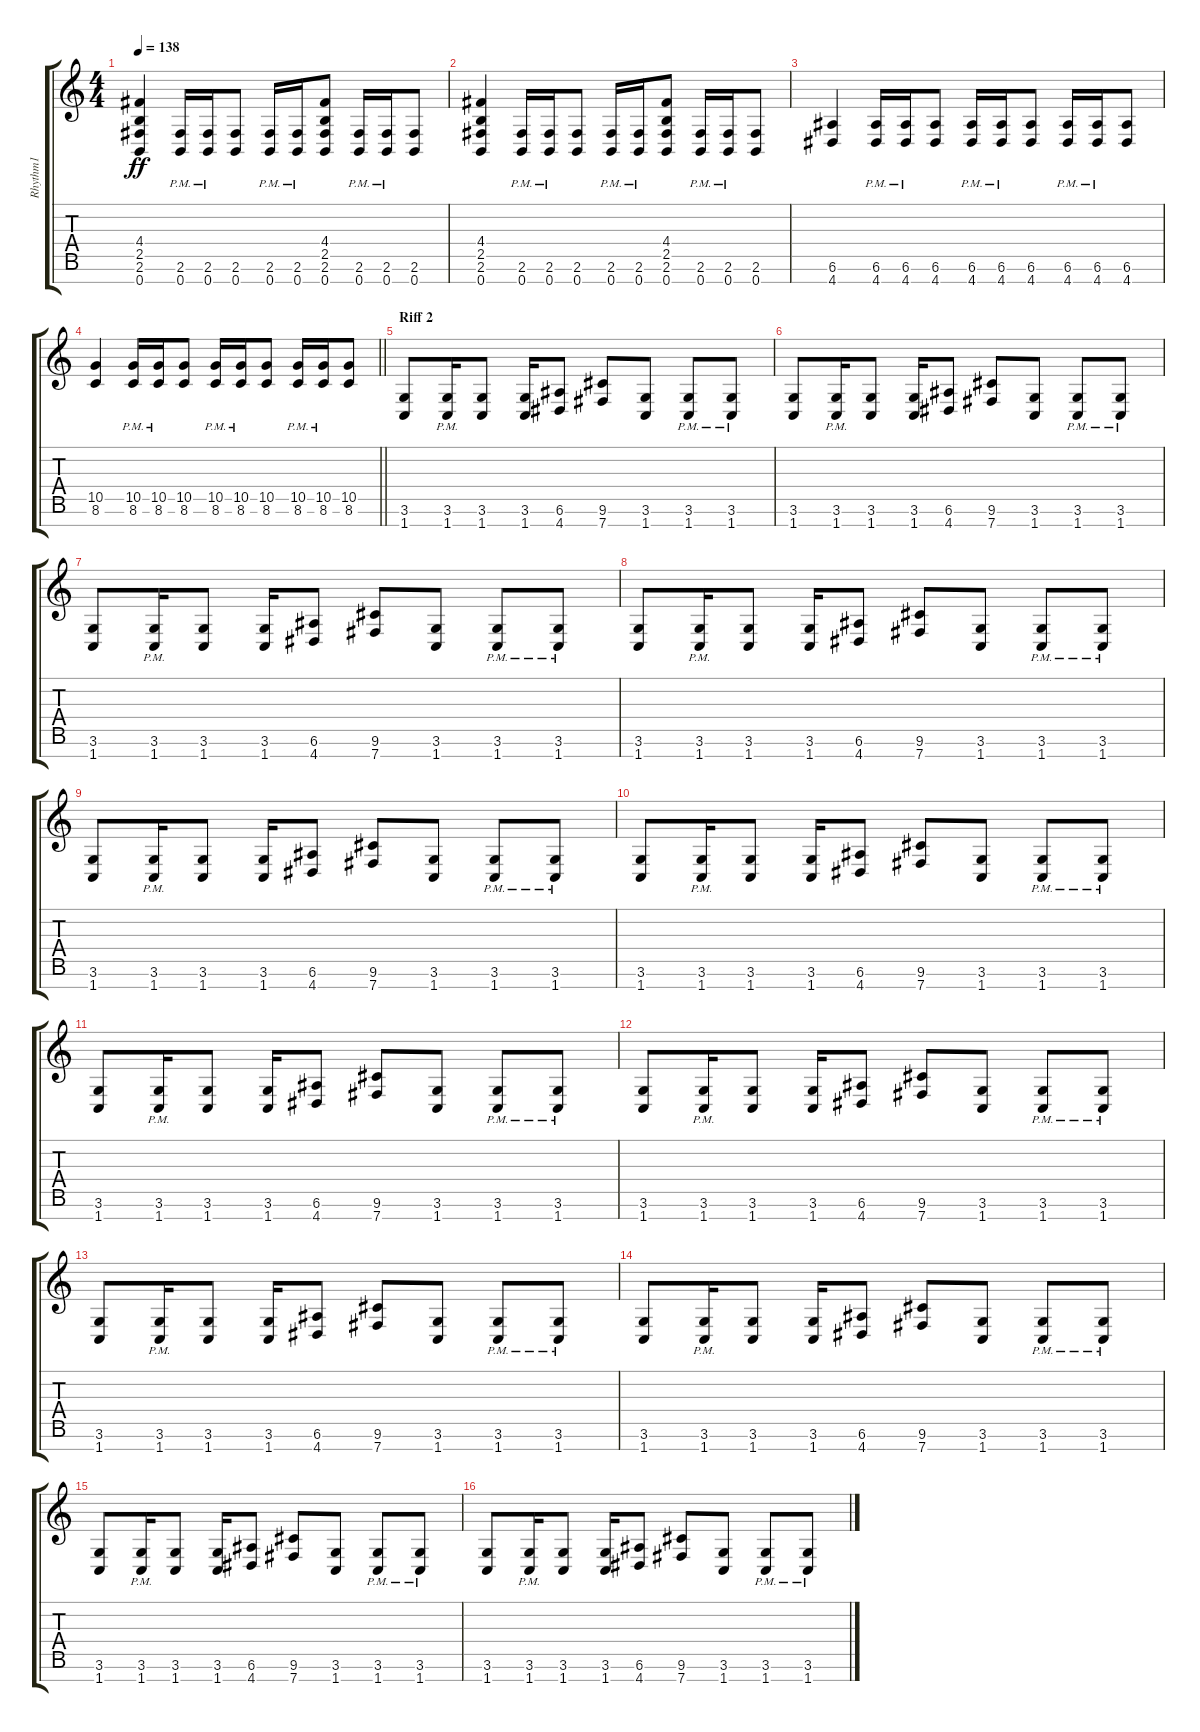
\track ("Rhythm1" "Rhythm1") {instrument distortionguitar}
\staff {score tabs}
\tuning (E4 B3 G3 D3 A2 E2 B1) {hide}
\ts (4 4)
\tempo 138
\clef g2
\ks c
(4.4 2.5 2.6 0.7).4{dy ff} (2.6{pm} 0.7{pm}).16 (2.6{pm} 0.7{pm}).16 (2.6 0.7).8 (2.6{pm} 0.7{pm}).16 (2.6{pm} 0.7{pm}).16 (4.4 2.5 2.6 0.7).8 (2.6{pm} 0.7{pm}).16 (2.6{pm} 0.7{pm}).16 (2.6 0.7).8 |
(4.4 2.5 2.6 0.7).4 (2.6{pm} 0.7{pm}).16 (2.6{pm} 0.7{pm}).16 (2.6 0.7).8 (2.6{pm} 0.7{pm}).16 (2.6{pm} 0.7{pm}).16 (4.4 2.5 2.6 0.7).8 (2.6{pm} 0.7{pm}).16 (2.6{pm} 0.7{pm}).16 (2.6 0.7).8 |
(6.6 4.7).4 (6.6{pm} 4.7{pm}).16 (6.6{pm} 4.7{pm}).16 (6.6 4.7).8 (6.6{pm} 4.7{pm}).16 (6.6{pm} 4.7{pm}).16 (6.6 4.7).8 (6.6{pm} 4.7{pm}).16 (6.6{pm} 4.7{pm}).16 (6.6 4.7).8 |
\barLineRight lightlight
(10.5 8.6).4 (10.5{pm} 8.6{pm}).16 (10.5{pm} 8.6{pm}).16 (10.5 8.6).8 (10.5{pm} 8.6{pm}).16 (10.5{pm} 8.6{pm}).16 (10.5 8.6).8 (10.5{pm} 8.6{pm}).16 (10.5{pm} 8.6{pm}).16 (10.5 8.6).8 |
\section ("" "Riff 2")
(3.6 1.7).8 (3.6{pm} 1.7{pm}).16 (3.6 1.7).8 (3.6 1.7).16 (6.6 4.7).8 (9.6 7.7).8 (3.6 1.7).8 (3.6{pm} 1.7{pm}).8 (3.6{pm} 1.7{pm}).8 |
(3.6 1.7).8 (3.6{pm} 1.7{pm}).16 (3.6 1.7).8 (3.6 1.7).16 (6.6 4.7).8 (9.6 7.7).8 (3.6 1.7).8 (3.6{pm} 1.7{pm}).8 (3.6{pm} 1.7{pm}).8 |
(3.6 1.7).8 (3.6{pm} 1.7{pm}).16 (3.6 1.7).8 (3.6 1.7).16 (6.6 4.7).8 (9.6 7.7).8 (3.6 1.7).8 (3.6{pm} 1.7{pm}).8 (3.6{pm} 1.7{pm}).8 |
(3.6 1.7).8 (3.6{pm} 1.7{pm}).16 (3.6 1.7).8 (3.6 1.7).16 (6.6 4.7).8 (9.6 7.7).8 (3.6 1.7).8 (3.6{pm} 1.7{pm}).8 (3.6{pm} 1.7{pm}).8 |
(3.6 1.7).8 (3.6{pm} 1.7{pm}).16 (3.6 1.7).8 (3.6 1.7).16 (6.6 4.7).8 (9.6 7.7).8 (3.6 1.7).8 (3.6{pm} 1.7{pm}).8 (3.6{pm} 1.7{pm}).8 |
(3.6 1.7).8 (3.6{pm} 1.7{pm}).16 (3.6 1.7).8 (3.6 1.7).16 (6.6 4.7).8 (9.6 7.7).8 (3.6 1.7).8 (3.6{pm} 1.7{pm}).8 (3.6{pm} 1.7{pm}).8 |
(3.6 1.7).8 (3.6{pm} 1.7{pm}).16 (3.6 1.7).8 (3.6 1.7).16 (6.6 4.7).8 (9.6 7.7).8 (3.6 1.7).8 (3.6{pm} 1.7{pm}).8 (3.6{pm} 1.7{pm}).8 |
(3.6 1.7).8 (3.6{pm} 1.7{pm}).16 (3.6 1.7).8 (3.6 1.7).16 (6.6 4.7).8 (9.6 7.7).8 (3.6 1.7).8 (3.6{pm} 1.7{pm}).8 (3.6{pm} 1.7{pm}).8 |
(3.6 1.7).8 (3.6{pm} 1.7{pm}).16 (3.6 1.7).8 (3.6 1.7).16 (6.6 4.7).8 (9.6 7.7).8 (3.6 1.7).8 (3.6{pm} 1.7{pm}).8 (3.6{pm} 1.7{pm}).8 |
(3.6 1.7).8 (3.6{pm} 1.7{pm}).16 (3.6 1.7).8 (3.6 1.7).16 (6.6 4.7).8 (9.6 7.7).8 (3.6 1.7).8 (3.6{pm} 1.7{pm}).8 (3.6{pm} 1.7{pm}).8 |
(3.6 1.7).8 (3.6{pm} 1.7{pm}).16 (3.6 1.7).8 (3.6 1.7).16 (6.6 4.7).8 (9.6 7.7).8 (3.6 1.7).8 (3.6{pm} 1.7{pm}).8 (3.6{pm} 1.7{pm}).8 |
(3.6 1.7).8 (3.6{pm} 1.7{pm}).16 (3.6 1.7).8 (3.6 1.7).16 (6.6 4.7).8 (9.6 7.7).8 (3.6 1.7).8 (3.6{pm} 1.7{pm}).8 (3.6{pm} 1.7{pm}).8
